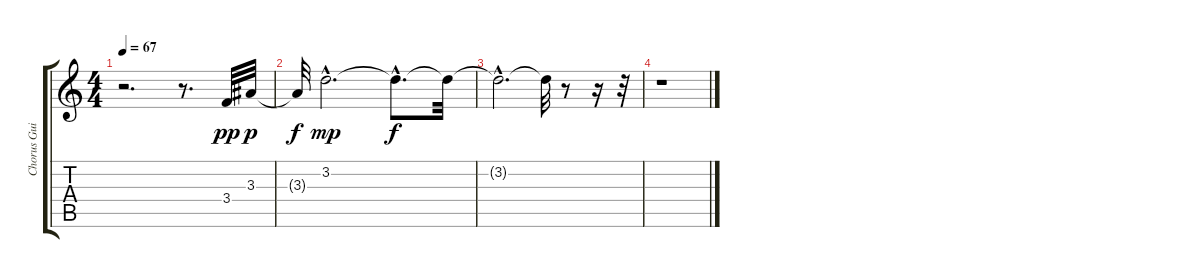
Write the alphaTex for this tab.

\track ("Chorus Guitar" "Chorus Gui") {instrument electricguitarclean}
\staff {score tabs}
\tuning (E4 B3 G3 D3 A2 E2) {hide}
\ts (4 4)
\tempo 67
\clef g2
\ks c
r.2{d dy mf} r.8{d} 3.4.32{dy pp} 3.3.32{dy p} |
3.3{t}.32{dy f} 3.2{hac}.2{d dy mp} 3.2{hac t}.8{d dy f} 3.2{t}.32 |
3.2{hac t}.2{d} 3.2{t}.32 r.8 r.16 r.32 |
r.1
